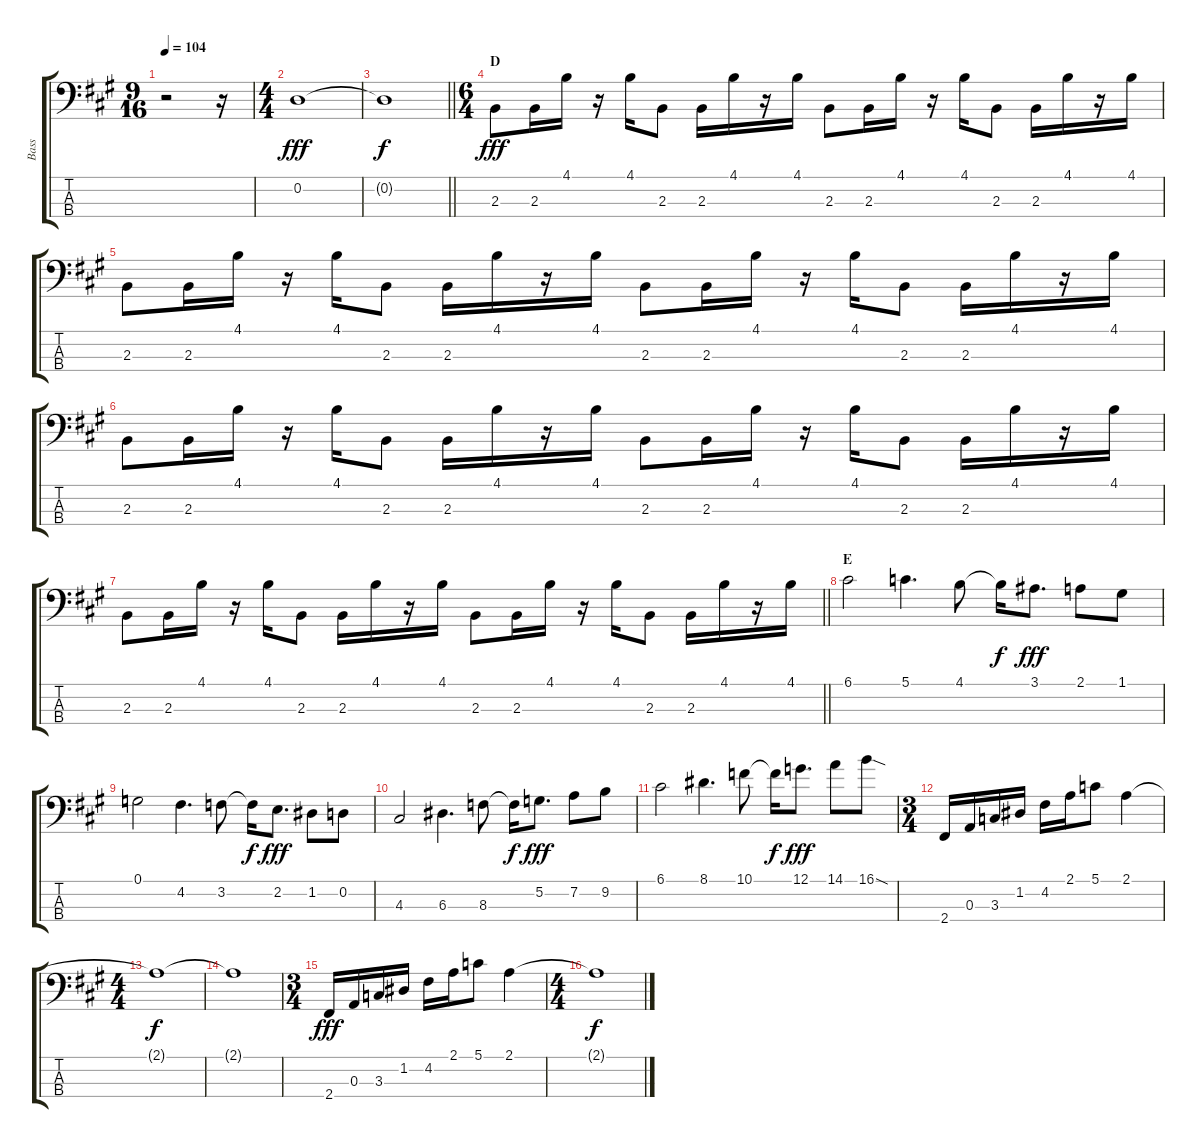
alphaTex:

\track ("Bass" "Bass") {instrument electricbassfinger}
\staff {score tabs}
\tuning (G2 D2 A1 E1) {hide}
\ts (9 16)
\tempo 104
\clef f4
\ks a
r.2{dy fff} r.16 |
\ts (4 4)
0.2.1 |
\barLineRight lightlight
0.2{t}.1{dy f} |
\ts (6 4)
\section ("" "D")
2.3.8{dy fff} 2.3.16 4.1.16 r.16 4.1.16 2.3.8 2.3.16 4.1.16 r.16 4.1.16 2.3.8 2.3.16 4.1.16 r.16 4.1.16 2.3.8 2.3.16 4.1.16 r.16 4.1.16 |
2.3.8 2.3.16 4.1.16 r.16 4.1.16 2.3.8 2.3.16 4.1.16 r.16 4.1.16 2.3.8 2.3.16 4.1.16 r.16 4.1.16 2.3.8 2.3.16 4.1.16 r.16 4.1.16 |
2.3.8 2.3.16 4.1.16 r.16 4.1.16 2.3.8 2.3.16 4.1.16 r.16 4.1.16 2.3.8 2.3.16 4.1.16 r.16 4.1.16 2.3.8 2.3.16 4.1.16 r.16 4.1.16 |
\barLineRight lightlight
2.3.8 2.3.16 4.1.16 r.16 4.1.16 2.3.8 2.3.16 4.1.16 r.16 4.1.16 2.3.8 2.3.16 4.1.16 r.16 4.1.16 2.3.8 2.3.16 4.1.16 r.16 4.1.16 |
\section ("" "E")
6.1.2 5.1.4{d} 4.1.8 4.1{t}.16{dy f} 3.1.8{d dy fff} 2.1.8 1.1.8 |
0.1.2 4.2.4{d} 3.2.8 3.2{t}.16{dy f} 2.2.8{d dy fff} 1.2.8 0.2.8 |
4.3.2 6.3.4{d} 8.3.8 8.3{t}.16{dy f} 5.2.8{d dy fff} 7.2.8 9.2.8 |
6.1.2 8.1.4{d} 10.1.8 10.1{t}.16{dy f} 12.1.8{d dy fff} 14.1.8 16.1{sod}.8 |
\ts (3 4)
2.4.16 0.3.16 3.3.16 1.2.16 4.2.16 2.1.16 5.1.8 2.1.4 |
\ts (4 4)
2.1{t}.1{dy f} |
2.1{t}.1 |
\ts (3 4)
2.4.16{dy fff} 0.3.16 3.3.16 1.2.16 4.2.16 2.1.16 5.1.8 2.1.4 |
\ts (4 4)
2.1{t}.1{dy f}
